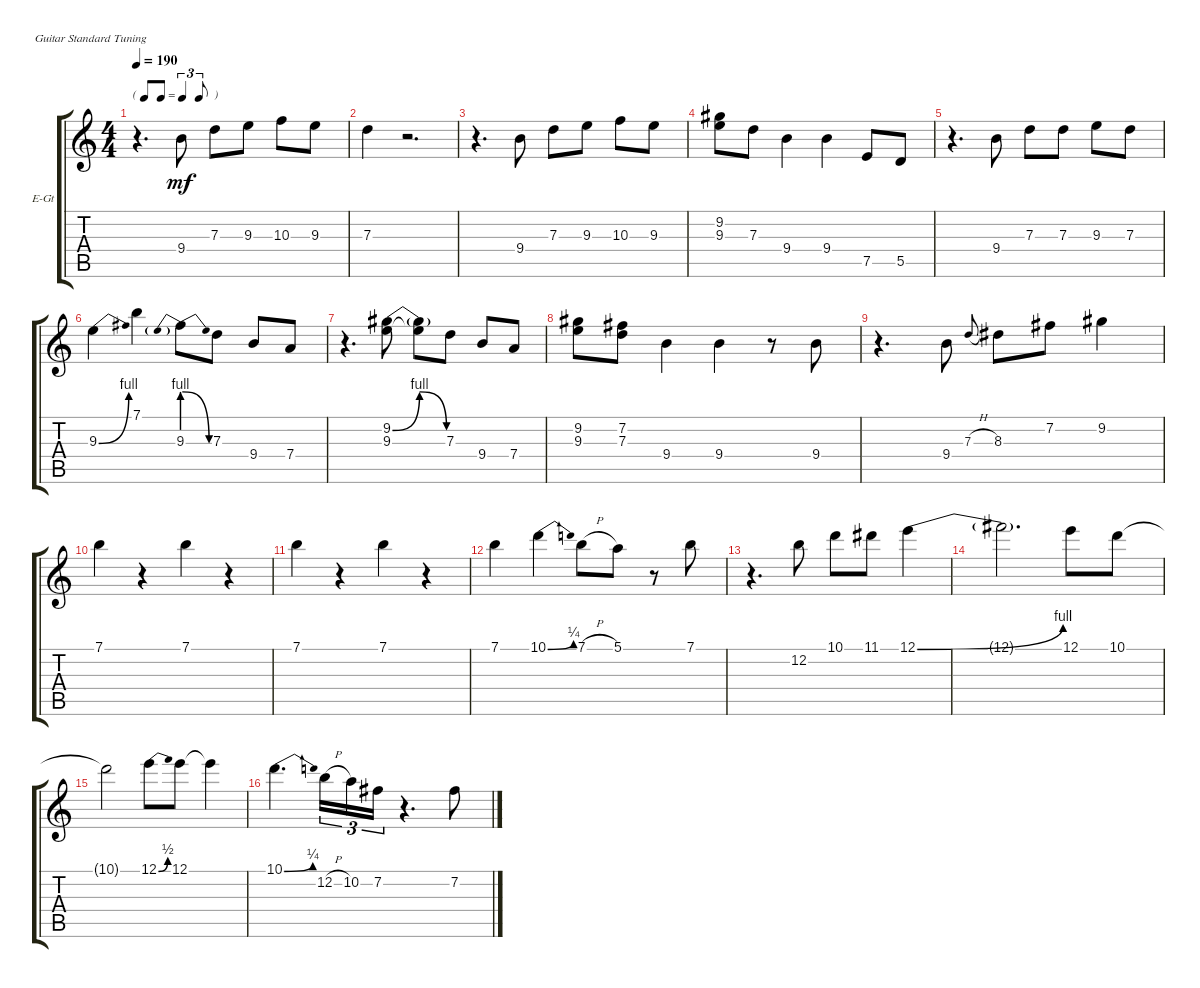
\defaultSystemsLayout 4
\bracketExtendMode groupsimilarinstruments
\firstSystemTrackNameOrientation horizontal
\otherSystemsTrackNameOrientation horizontal
\track ("Electric Guitar" "E-Gt") {instrument distortionguitar}
\staff {score tabs}
\tuning (E4 B3 G3 D3 A2 E2)
\ts (4 4)
\tf triplet8th
\tempo 190
\clef g2
\ks c
r.4{d dy mf} 9.4.8 7.3.8 9.3.8 10.3.8 9.3.8 |
7.3.4 r.2{d} |
r.4{d} 9.4.8 7.3.8 9.3.8 10.3.8 9.3.8 |
(9.2 9.3).8 7.3.8 9.4.4 9.4.4 7.5.8 5.5.8 |
r.4{d} 9.4.8 7.3.8 7.3.8 9.3.8 7.3.8 |
9.3{be (bend 0 0 15 4)}.4 7.1.4 9.3{be (prebendrelease 0 4 15 0)}.8 7.3.8 9.4.8 7.4.8 |
r.4{d} (9.2{be (bendrelease 0 0 10.2 4 20.4 4 30 0)} 9.3).8 (9.3{t} 9.2{t}).8 7.3.8 9.4.8 7.4.8 |
(9.2 9.3).8 (7.2 7.3).8 9.4.4 9.4.4 r.8 9.4.8 |
r.4{d} 9.4.8 7.3{h}.8{gr onbeat} 8.3.8 7.2.8 9.2.4 |
7.1.4 r.4 7.1.4 r.4 |
7.1.4 r.4 7.1.4 r.4 |
7.1.4 10.1{be (bend 0 0 16.8 1)}.4 7.1{h}.8 5.1.8 r.8 7.1.8 |
r.4{d} 12.2.8 10.1.8 11.1.8 12.1{be (bend 0 0 15 4)}.4 |
12.1{t}.2{d} 12.1.8 10.1.8 |
10.1{t}.2 12.1{be (bend 0 0 13.799999999999999 2)}.8 12.1.8 12.1{t}.4 |
10.1{be (bend 0 0 15 1)}.4{d} 12.2{h}.16{tu (3 2)} 10.2.16{tu (3 2)} 7.2.16{tu (3 2)} r.4{d} 7.2.8
